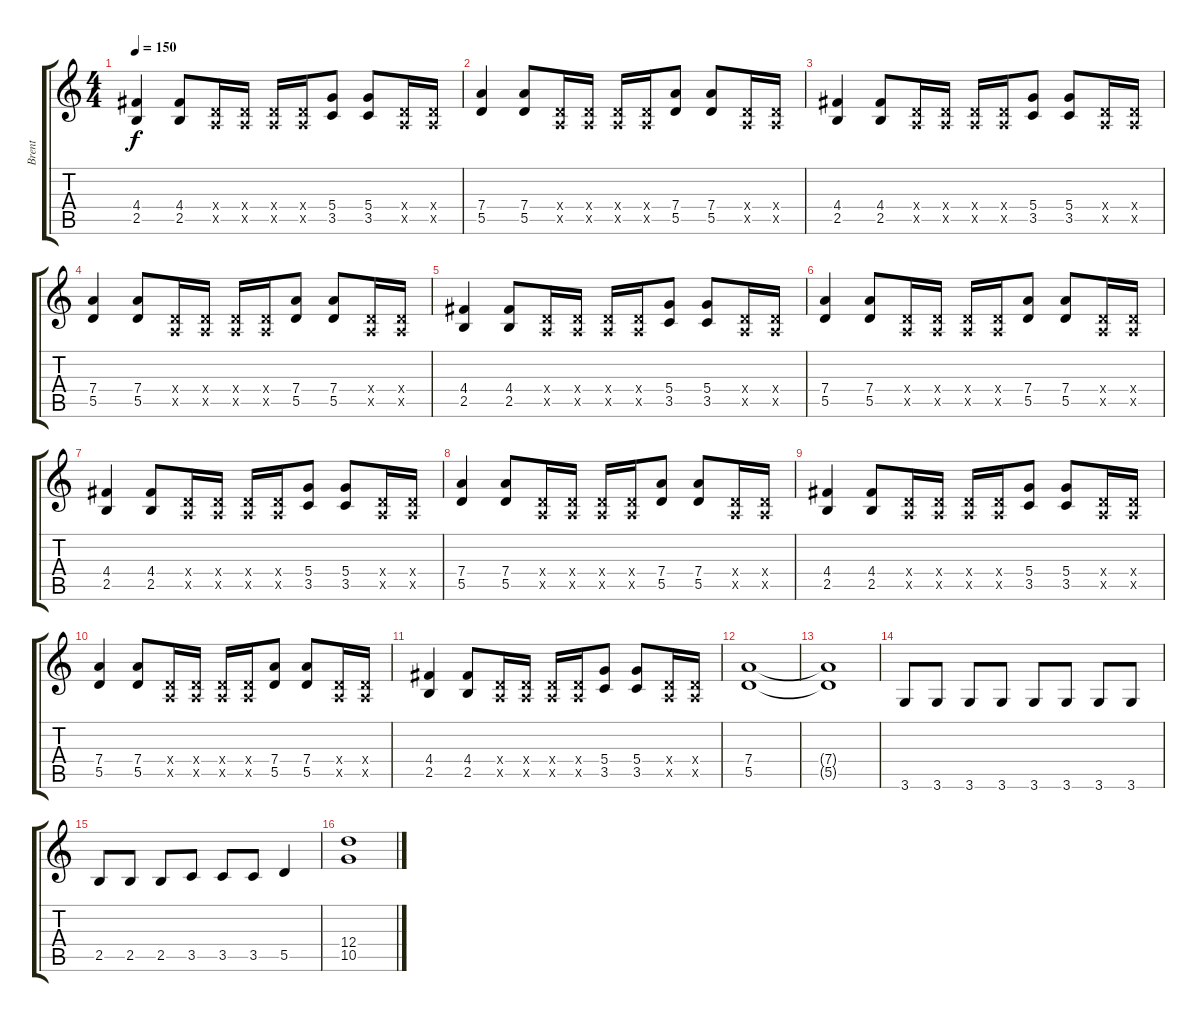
\track ("Brent" "Brent") {instrument distortionguitar}
\staff {score tabs}
\tuning (E4 B3 G3 D3 A2 E2) {hide}
\ts (4 4)
\tempo 150
\clef g2
\ks c
(4.4 2.5).4{dy f} (4.4 2.5).8 (0.4{x} 0.5{x}).16 (0.4{x} 0.5{x}).16 (0.4{x} 0.5{x}).16 (0.4{x} 0.5{x}).16 (5.4 3.5).8 (5.4 3.5).8 (0.4{x} 0.5{x}).16 (0.4{x} 0.5{x}).16 |
(7.4 5.5).4 (7.4 5.5).8 (0.4{x} 0.5{x}).16 (0.4{x} 0.5{x}).16 (0.4{x} 0.5{x}).16 (0.4{x} 0.5{x}).16 (7.4 5.5).8 (7.4 5.5).8 (0.4{x} 0.5{x}).16 (0.4{x} 0.5{x}).16 |
(4.4 2.5).4 (4.4 2.5).8 (0.4{x} 0.5{x}).16 (0.4{x} 0.5{x}).16 (0.4{x} 0.5{x}).16 (0.4{x} 0.5{x}).16 (5.4 3.5).8 (5.4 3.5).8 (0.4{x} 0.5{x}).16 (0.4{x} 0.5{x}).16 |
(7.4 5.5).4 (7.4 5.5).8 (0.4{x} 0.5{x}).16 (0.4{x} 0.5{x}).16 (0.4{x} 0.5{x}).16 (0.4{x} 0.5{x}).16 (7.4 5.5).8 (7.4 5.5).8 (0.4{x} 0.5{x}).16 (0.4{x} 0.5{x}).16 |
(4.4 2.5).4 (4.4 2.5).8 (0.4{x} 0.5{x}).16 (0.4{x} 0.5{x}).16 (0.4{x} 0.5{x}).16 (0.4{x} 0.5{x}).16 (5.4 3.5).8 (5.4 3.5).8 (0.4{x} 0.5{x}).16 (0.4{x} 0.5{x}).16 |
(7.4 5.5).4 (7.4 5.5).8 (0.4{x} 0.5{x}).16 (0.4{x} 0.5{x}).16 (0.4{x} 0.5{x}).16 (0.4{x} 0.5{x}).16 (7.4 5.5).8 (7.4 5.5).8 (0.4{x} 0.5{x}).16 (0.4{x} 0.5{x}).16 |
(4.4 2.5).4 (4.4 2.5).8 (0.4{x} 0.5{x}).16 (0.4{x} 0.5{x}).16 (0.4{x} 0.5{x}).16 (0.4{x} 0.5{x}).16 (5.4 3.5).8 (5.4 3.5).8 (0.4{x} 0.5{x}).16 (0.4{x} 0.5{x}).16 |
(7.4 5.5).4 (7.4 5.5).8 (0.4{x} 0.5{x}).16 (0.4{x} 0.5{x}).16 (0.4{x} 0.5{x}).16 (0.4{x} 0.5{x}).16 (7.4 5.5).8 (7.4 5.5).8 (0.4{x} 0.5{x}).16 (0.4{x} 0.5{x}).16 |
(4.4 2.5).4 (4.4 2.5).8 (0.4{x} 0.5{x}).16 (0.4{x} 0.5{x}).16 (0.4{x} 0.5{x}).16 (0.4{x} 0.5{x}).16 (5.4 3.5).8 (5.4 3.5).8 (0.4{x} 0.5{x}).16 (0.4{x} 0.5{x}).16 |
(7.4 5.5).4 (7.4 5.5).8 (0.4{x} 0.5{x}).16 (0.4{x} 0.5{x}).16 (0.4{x} 0.5{x}).16 (0.4{x} 0.5{x}).16 (7.4 5.5).8 (7.4 5.5).8 (0.4{x} 0.5{x}).16 (0.4{x} 0.5{x}).16 |
(4.4 2.5).4 (4.4 2.5).8 (0.4{x} 0.5{x}).16 (0.4{x} 0.5{x}).16 (0.4{x} 0.5{x}).16 (0.4{x} 0.5{x}).16 (5.4 3.5).8 (5.4 3.5).8 (0.4{x} 0.5{x}).16 (0.4{x} 0.5{x}).16 |
(7.4 5.5).1 |
(7.4{t} 5.5{t}).1 |
3.6.8 3.6.8 3.6.8 3.6.8 3.6.8 3.6.8 3.6.8 3.6.8 |
2.5.8 2.5.8 2.5.8 3.5.8 3.5.8 3.5.8 5.5.4 |
(12.4 10.5).1
